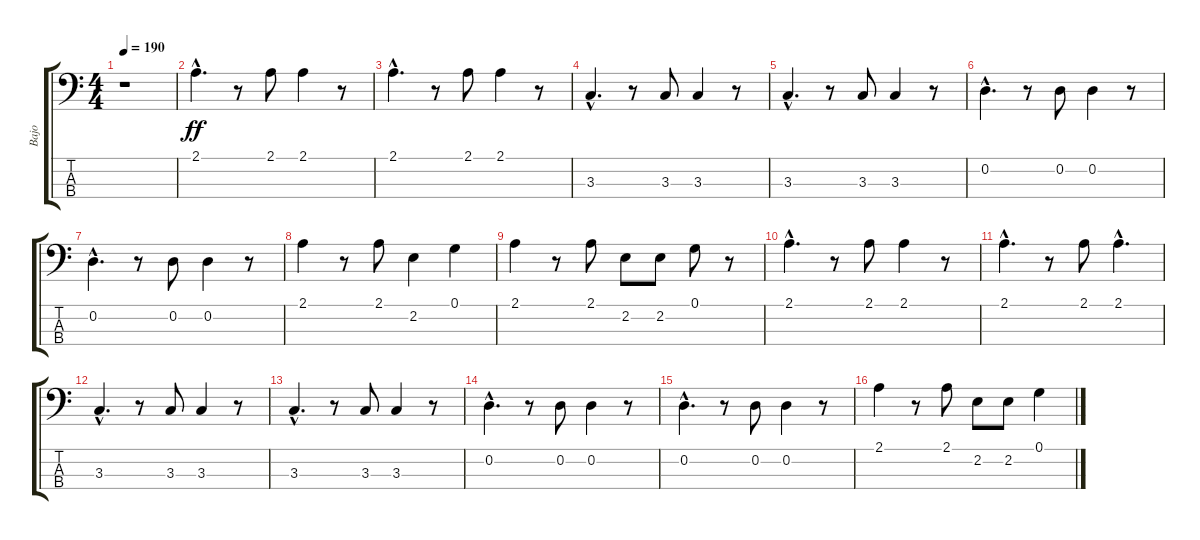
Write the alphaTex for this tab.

\track ("Bajo" "Bajo") {instrument electricbasspick}
\staff {score tabs}
\tuning (G2 D2 A1 E1) {hide}
\ts (4 4)
\tempo 190
\clef f4
\ks c
r.1{dy ff instrument electricbasspick} |
2.1{hac}.4{d} r.8 2.1.8 2.1.4 r.8 |
2.1{hac}.4{d} r.8 2.1.8 2.1.4 r.8 |
3.3{hac}.4{d} r.8 3.3.8 3.3.4 r.8 |
3.3{hac}.4{d} r.8 3.3.8 3.3.4 r.8 |
0.2{hac}.4{d} r.8 0.2.8 0.2.4 r.8 |
0.2{hac}.4{d} r.8 0.2.8 0.2.4 r.8 |
2.1.4 r.8 2.1.8 2.2.4 0.1.4 |
2.1.4 r.8 2.1.8 2.2.8 2.2.8 0.1.8 r.8 |
2.1{hac}.4{d} r.8 2.1.8 2.1.4 r.8 |
2.1{hac}.4{d} r.8 2.1.8 2.1{hac}.4{d} |
3.3{hac}.4{d} r.8 3.3.8 3.3.4 r.8 |
3.3{hac}.4{d} r.8 3.3.8 3.3.4 r.8 |
0.2{hac}.4{d} r.8 0.2.8 0.2.4 r.8 |
0.2{hac}.4{d} r.8 0.2.8 0.2.4 r.8 |
2.1.4 r.8 2.1.8 2.2.8 2.2.8 0.1.4
